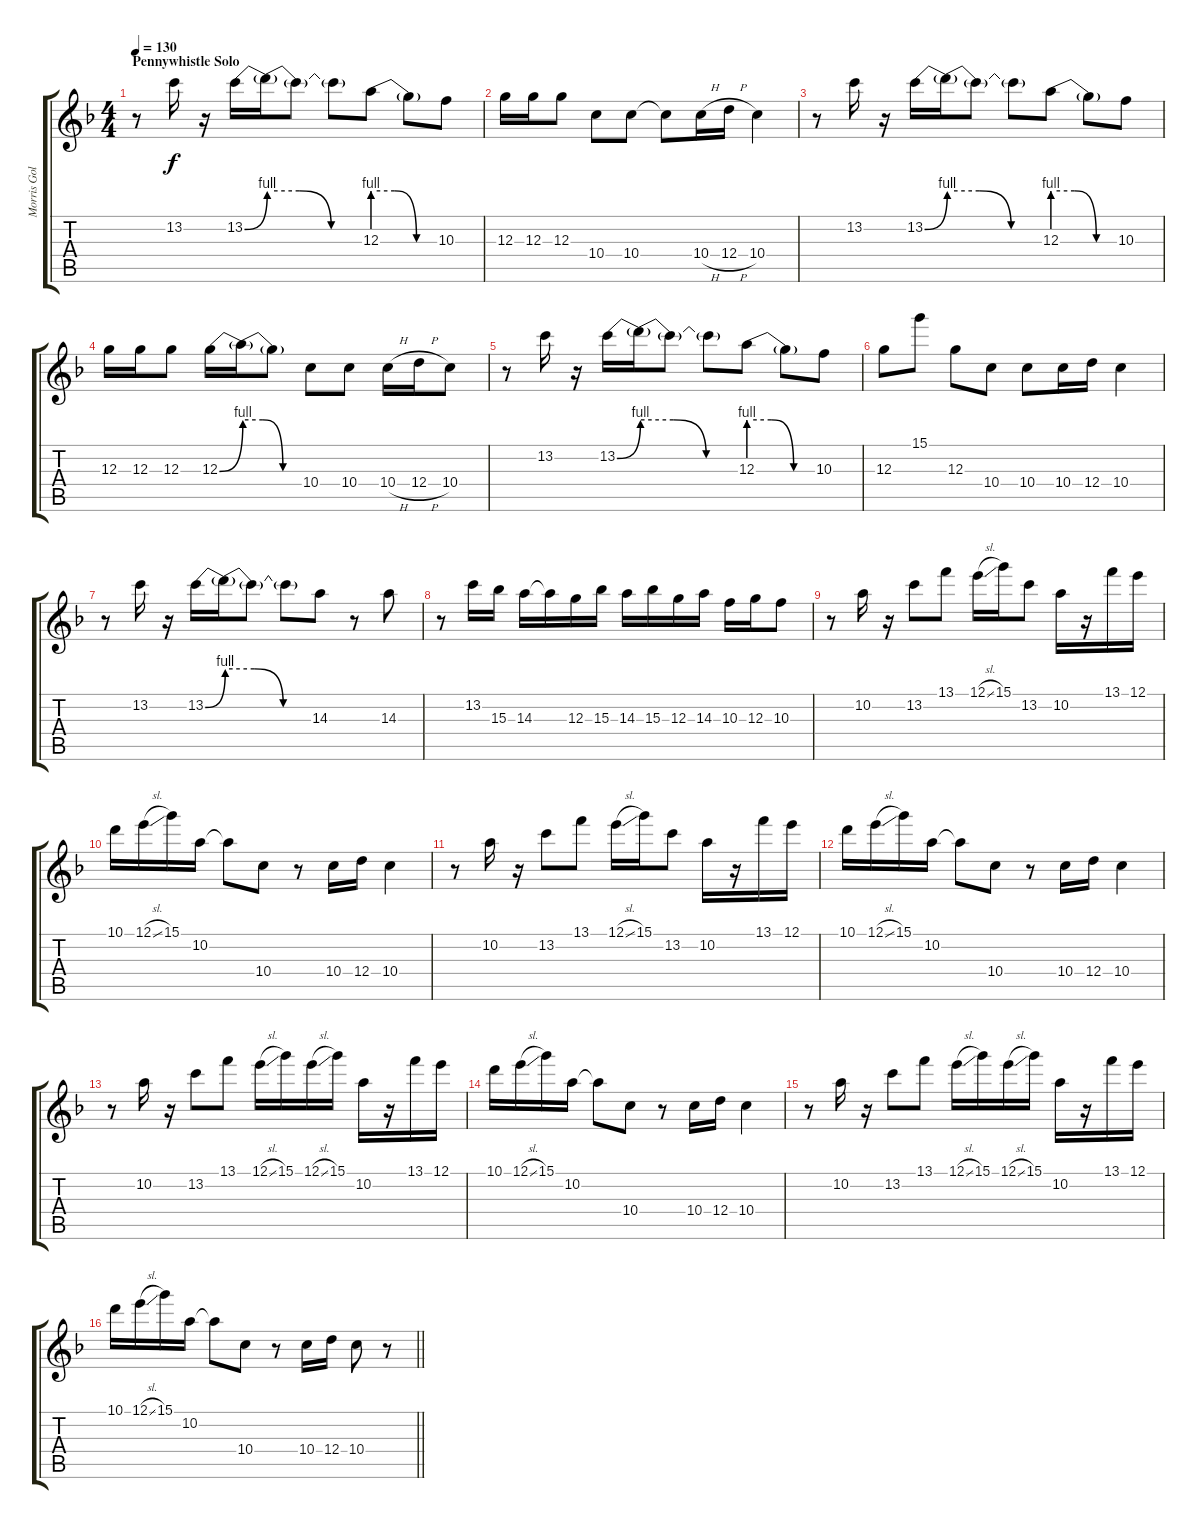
\track ("Morris Goldberg" "Morris Gol") {instrument whistle}
\staff {score tabs}
\tuning (E5 B4 G4 D4 A3 E3) {hide}
\ts (4 4)
\section ("" "Pennywhistle Solo")
\tempo 130
\clef g2
\ks f
r.8{dy f} 13.2.16 r.16 13.2{be (bend 0 0 60 4)}.16 13.2{be (custom 0 4 20 4 40 0 60 0) t}.16 13.2{t}.8 13.2{t}.8 12.3{be (custom 0 4 20 4 40 0 60 0)}.8 12.3{t}.8 10.3.8 |
12.3.16 12.3.16 12.3.8 10.4.8 10.4.8 10.4{t}.8 10.4{h}.16 12.4{h}.16 10.4.4 |
r.8 13.2.16 r.16 13.2{be (bend 0 0 60 4)}.16 13.2{be (custom 0 4 20 4 40 0 60 0) t}.16 13.2{t}.8 13.2{t}.8 12.3{be (custom 0 4 20 4 40 0 60 0)}.8 12.3{t}.8 10.3.8 |
12.3.16 12.3.16 12.3.8 12.3{be (bend 0 0 60 4)}.16 12.3{be (custom 0 4 20 4 40 0 60 0) t}.16 12.3{t}.8 10.4.8 10.4.8 10.4{h}.16 12.4{h}.16 10.4.8 |
r.8 13.2.16 r.16 13.2{be (bend 0 0 60 4)}.16 13.2{be (custom 0 4 20 4 40 0 60 0) t}.16 13.2{t}.8 13.2{t}.8 12.3{be (custom 0 4 20 4 40 0 60 0)}.8 12.3{t}.8 10.3.8 |
12.3.8 15.1.8 12.3.8 10.4.8 10.4.8 10.4.16 12.4.16 10.4.4 |
r.8 13.2.16 r.16 13.2{be (bend 0 0 60 4)}.16 13.2{be (custom 0 4 20 4 40 0 60 0) t}.16 13.2{t}.8 13.2{t}.8 14.3.8 r.8 14.3.8 |
r.8 13.2.16 15.3.16 14.3.16 14.3{t}.16 12.3.16 15.3.16 14.3.16 15.3.16 12.3.16 14.3.16 10.3.16 12.3.16 10.3.8 |
r.8 10.2.16 r.16 13.2.8 13.1.8 12.1{sl}.16 15.1.16 13.2.8 10.2.16 r.16 13.1.16 12.1.16 |
10.1.16 12.1{sl}.16 15.1.16 10.2.16 10.2{t}.8 10.4.8 r.8 10.4.16 12.4.16 10.4.4 |
r.8 10.2.16 r.16 13.2.8 13.1.8 12.1{sl}.16 15.1.16 13.2.8 10.2.16 r.16 13.1.16 12.1.16 |
10.1.16 12.1{sl}.16 15.1.16 10.2.16 10.2{t}.8 10.4.8 r.8 10.4.16 12.4.16 10.4.4 |
r.8 10.2.16 r.16 13.2.8 13.1.8 12.1{sl}.16 15.1.16 12.1{sl}.16 15.1.16 10.2.16 r.16 13.1.16 12.1.16 |
10.1.16 12.1{sl}.16 15.1.16 10.2.16 10.2{t}.8 10.4.8 r.8 10.4.16 12.4.16 10.4.4 |
r.8 10.2.16 r.16 13.2.8 13.1.8 12.1{sl}.16 15.1.16 12.1{sl}.16 15.1.16 10.2.16 r.16 13.1.16 12.1.16 |
\barLineRight lightlight
10.1.16 12.1{sl}.16 15.1.16 10.2.16 10.2{t}.8 10.4.8 r.8 10.4.16 12.4.16 10.4.8 r.8
